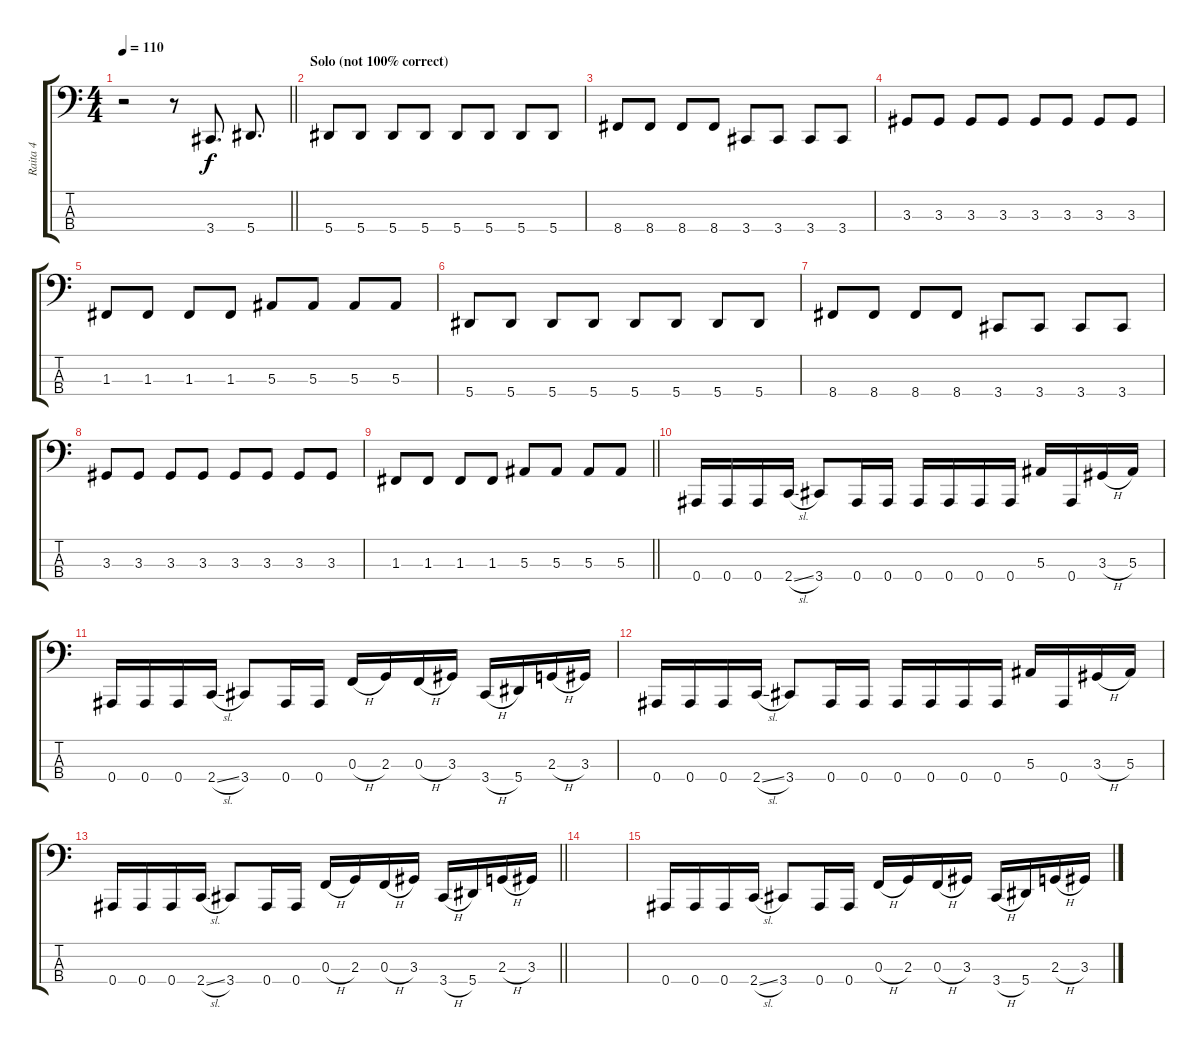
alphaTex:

\track ("Raita 4" "Raita 4") {instrument slapbass1}
\staff {score tabs}
\tuning (Eb2 Bb1 F1 Bb0) {hide}
\ts (4 4)
\tempo 110
\clef f4
\barLineRight lightlight
\ks c
r.2{dy f} r.8 3.4.8{d} 5.4.8{d} |
\section ("" "Solo (not 100% correct)")
5.4.8 5.4.8 5.4.8 5.4.8 5.4.8 5.4.8 5.4.8 5.4.8 |
8.4.8 8.4.8 8.4.8 8.4.8 3.4.8 3.4.8 3.4.8 3.4.8 |
3.3.8 3.3.8 3.3.8 3.3.8 3.3.8 3.3.8 3.3.8 3.3.8 |
1.3.8 1.3.8 1.3.8 1.3.8 5.3.8 5.3.8 5.3.8 5.3.8 |
5.4.8 5.4.8 5.4.8 5.4.8 5.4.8 5.4.8 5.4.8 5.4.8 |
8.4.8 8.4.8 8.4.8 8.4.8 3.4.8 3.4.8 3.4.8 3.4.8 |
3.3.8 3.3.8 3.3.8 3.3.8 3.3.8 3.3.8 3.3.8 3.3.8 |
\barLineRight lightlight
1.3.8 1.3.8 1.3.8 1.3.8 5.3.8 5.3.8 5.3.8 5.3.8 |
\section ("" "")
0.4.16 0.4.16 0.4.16 2.4{sl}.16 3.4.8 0.4.16 0.4.16 0.4.16 0.4.16 0.4.16 0.4.16 5.3.16 0.4.16 3.3{h}.16 5.3.16 |
0.4.16 0.4.16 0.4.16 2.4{sl}.16 3.4.8 0.4.16 0.4.16 0.3{h}.16 2.3.16 0.3{h}.16 3.3.16 3.4{h}.16 5.4.16 2.3{h}.16 3.3.16 |
0.4.16 0.4.16 0.4.16 2.4{sl}.16 3.4.8 0.4.16 0.4.16 0.4.16 0.4.16 0.4.16 0.4.16 5.3.16 0.4.16 3.3{h}.16 5.3.16 |
\barLineRight lightlight
0.4.16 0.4.16 0.4.16 2.4{sl}.16 3.4.8 0.4.16 0.4.16 0.3{h}.16 2.3.16 0.3{h}.16 3.3.16 3.4{h}.16 5.4.16 2.3{h}.16 3.3.16 |
\section ("" "")
|
0.4.16 0.4.16 0.4.16 2.4{sl}.16 3.4.8 0.4.16 0.4.16 0.3{h}.16 2.3.16 0.3{h}.16 3.3.16 3.4{h}.16 5.4.16 2.3{h}.16 3.3.16
